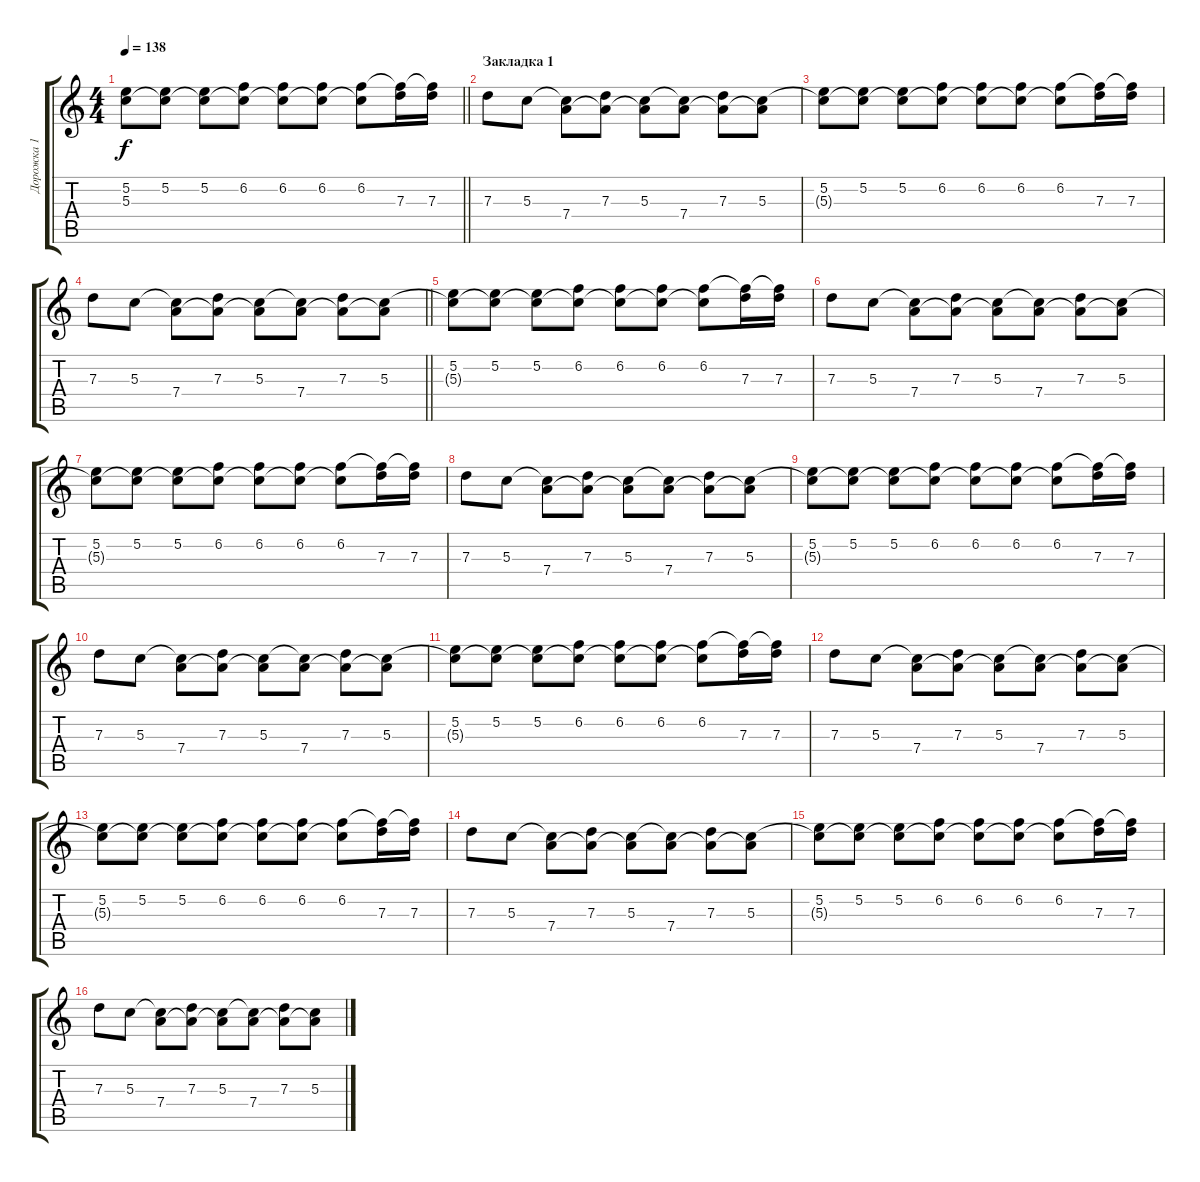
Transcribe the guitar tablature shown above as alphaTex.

\track ("Дорожка 1" "Дорожка 1") {instrument acousticguitarsteel}
\staff {score tabs}
\tuning (E4 B3 G3 D3 A2 E2) {hide}
\ts (4 4)
\tempo 138
\clef g2
\barLineRight lightlight
\ks c
(5.2 5.3{t}).8{dy f} (5.2 5.3{t}).8 (5.2 5.3{t}).8 (6.2 5.3{t}).8 (6.2 5.3{t}).8 (6.2 5.3{t}).8 (6.2 5.3{t}).8 (6.2{t} 7.3).16 (6.2{t} 7.3).16 |
\section ("" "Закладка 1")
7.3.8 5.3.8 (5.3{t} 7.4).8 (7.3 7.4{t}).8 (5.3 7.4{t}).8 (5.3{t} 7.4).8 (7.3 7.4{t}).8 (5.3 7.4{t}).8 |
(5.2 5.3{t}).8 (5.2 5.3{t}).8 (5.2 5.3{t}).8 (6.2 5.3{t}).8 (6.2 5.3{t}).8 (6.2 5.3{t}).8 (6.2 5.3{t}).8 (6.2{t} 7.3).16 (6.2{t} 7.3).16 |
\barLineRight lightlight
7.3.8 5.3.8 (5.3{t} 7.4).8 (7.3 7.4{t}).8 (5.3 7.4{t}).8 (5.3{t} 7.4).8 (7.3 7.4{t}).8 (5.3 7.4{t}).8 |
(5.2 5.3{t}).8 (5.2 5.3{t}).8 (5.2 5.3{t}).8 (6.2 5.3{t}).8 (6.2 5.3{t}).8 (6.2 5.3{t}).8 (6.2 5.3{t}).8 (6.2{t} 7.3).16 (6.2{t} 7.3).16 |
7.3.8 5.3.8 (5.3{t} 7.4).8 (7.3 7.4{t}).8 (5.3 7.4{t}).8 (5.3{t} 7.4).8 (7.3 7.4{t}).8 (5.3 7.4{t}).8 |
(5.2 5.3{t}).8 (5.2 5.3{t}).8 (5.2 5.3{t}).8 (6.2 5.3{t}).8 (6.2 5.3{t}).8 (6.2 5.3{t}).8 (6.2 5.3{t}).8 (6.2{t} 7.3).16 (6.2{t} 7.3).16 |
7.3.8 5.3.8 (5.3{t} 7.4).8 (7.3 7.4{t}).8 (5.3 7.4{t}).8 (5.3{t} 7.4).8 (7.3 7.4{t}).8 (5.3 7.4{t}).8 |
(5.2 5.3{t}).8 (5.2 5.3{t}).8 (5.2 5.3{t}).8 (6.2 5.3{t}).8 (6.2 5.3{t}).8 (6.2 5.3{t}).8 (6.2 5.3{t}).8 (6.2{t} 7.3).16 (6.2{t} 7.3).16 |
7.3.8 5.3.8 (5.3{t} 7.4).8 (7.3 7.4{t}).8 (5.3 7.4{t}).8 (5.3{t} 7.4).8 (7.3 7.4{t}).8 (5.3 7.4{t}).8 |
(5.2 5.3{t}).8 (5.2 5.3{t}).8 (5.2 5.3{t}).8 (6.2 5.3{t}).8 (6.2 5.3{t}).8 (6.2 5.3{t}).8 (6.2 5.3{t}).8 (6.2{t} 7.3).16 (6.2{t} 7.3).16 |
7.3.8 5.3.8 (5.3{t} 7.4).8 (7.3 7.4{t}).8 (5.3 7.4{t}).8 (5.3{t} 7.4).8 (7.3 7.4{t}).8 (5.3 7.4{t}).8 |
(5.2 5.3{t}).8 (5.2 5.3{t}).8 (5.2 5.3{t}).8 (6.2 5.3{t}).8 (6.2 5.3{t}).8 (6.2 5.3{t}).8 (6.2 5.3{t}).8 (6.2{t} 7.3).16 (6.2{t} 7.3).16 |
7.3.8 5.3.8 (5.3{t} 7.4).8 (7.3 7.4{t}).8 (5.3 7.4{t}).8 (5.3{t} 7.4).8 (7.3 7.4{t}).8 (5.3 7.4{t}).8 |
(5.2 5.3{t}).8 (5.2 5.3{t}).8 (5.2 5.3{t}).8 (6.2 5.3{t}).8 (6.2 5.3{t}).8 (6.2 5.3{t}).8 (6.2 5.3{t}).8 (6.2{t} 7.3).16 (6.2{t} 7.3).16 |
7.3.8 5.3.8 (5.3{t} 7.4).8 (7.3 7.4{t}).8 (5.3 7.4{t}).8 (5.3{t} 7.4).8 (7.3 7.4{t}).8 (5.3 7.4{t}).8
